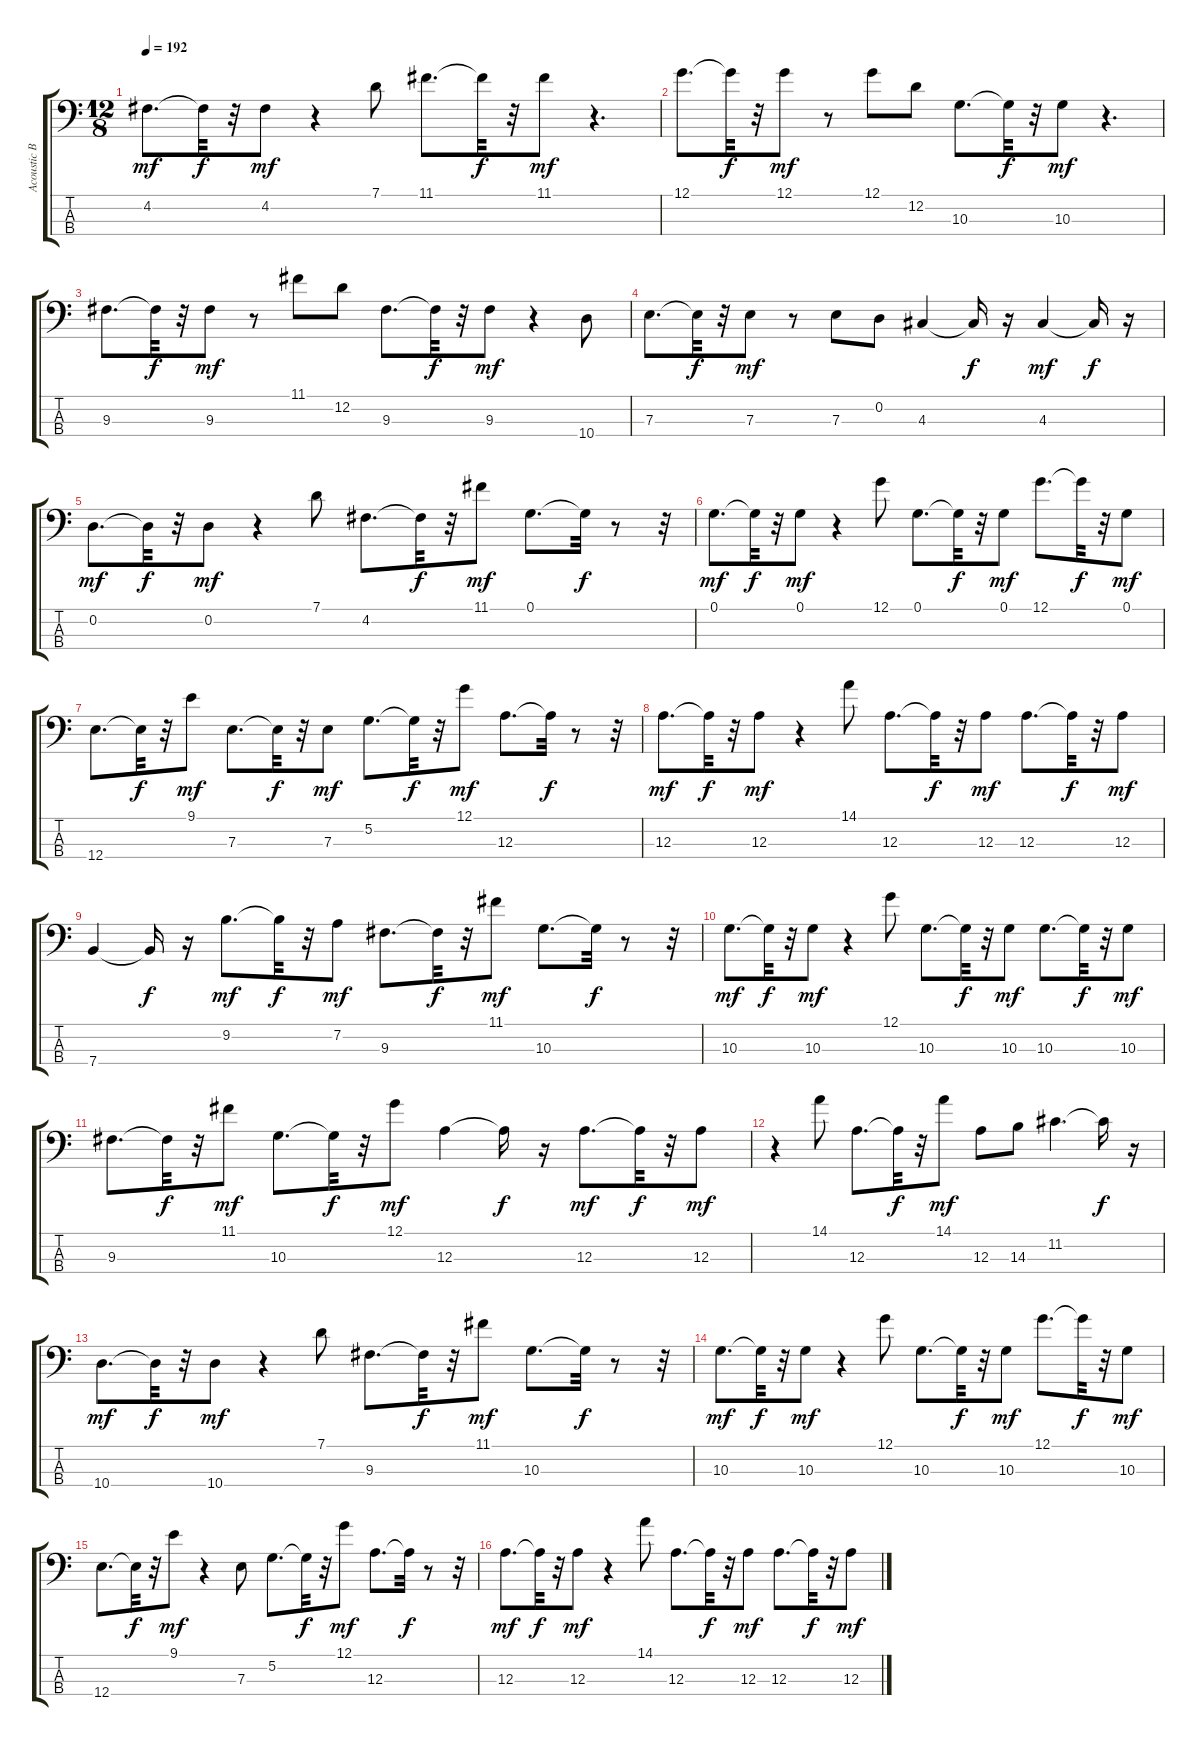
\track ("Acoustic Bass" "Acoustic B") {instrument acousticbass}
\staff {score tabs}
\tuning (G2 D2 A1 E1) {hide}
\ts (12 8)
\tempo 192
\clef f4
\ks c
4.2.8{d dy mf} 4.2{t}.32{dy f} r.32 4.2.8{dy mf} r.4 7.1.8 11.1.8{d} 11.1{t}.32{dy f} r.32 11.1.8{dy mf} r.4{d} |
12.1.8{d} 12.1{t}.32{dy f} r.32 12.1.8{dy mf} r.8 12.1.8 12.2.8 10.3.8{d} 10.3{t}.32{dy f} r.32 10.3.8{dy mf} r.4{d} |
9.3.8{d} 9.3{t}.32{dy f} r.32 9.3.8{dy mf} r.8 11.1.8 12.2.8 9.3.8{d} 9.3{t}.32{dy f} r.32 9.3.8{dy mf} r.4 10.4.8 |
7.3.8{d} 7.3{t}.32{dy f} r.32 7.3.8{dy mf} r.8 7.3.8 0.2.8 4.3.4 4.3{t}.16{dy f} r.16 4.3.4{dy mf} 4.3{t}.16{dy f} r.16 |
0.2.8{d dy mf} 0.2{t}.32{dy f} r.32 0.2.8{dy mf} r.4 7.1.8 4.2.8{d} 4.2{t}.32{dy f} r.32 11.1.8{dy mf} 0.1.8{d} 0.1{t}.32{dy f} r.8 r.32 |
0.1.8{d dy mf} 0.1{t}.32{dy f} r.32 0.1.8{dy mf} r.4 12.1.8 0.1.8{d} 0.1{t}.32{dy f} r.32 0.1.8{dy mf} 12.1.8{d} 12.1{t}.32{dy f} r.32 0.1.8{dy mf} |
12.4.8{d} 12.4{t}.32{dy f} r.32 9.1.8{dy mf} 7.3.8{d} 7.3{t}.32{dy f} r.32 7.3.8{dy mf} 5.2.8{d} 5.2{t}.32{dy f} r.32 12.1.8{dy mf} 12.3.8{d} 12.3{t}.32{dy f} r.8 r.32 |
12.3.8{d dy mf} 12.3{t}.32{dy f} r.32 12.3.8{dy mf} r.4 14.1.8 12.3.8{d} 12.3{t}.32{dy f} r.32 12.3.8{dy mf} 12.3.8{d} 12.3{t}.32{dy f} r.32 12.3.8{dy mf} |
7.4.4 7.4{t}.16{dy f} r.16 9.2.8{d dy mf} 9.2{t}.32{dy f} r.32 7.2.8{dy mf} 9.3.8{d} 9.3{t}.32{dy f} r.32 11.1.8{dy mf} 10.3.8{d} 10.3{t}.32{dy f} r.8 r.32 |
10.3.8{d dy mf} 10.3{t}.32{dy f} r.32 10.3.8{dy mf} r.4 12.1.8 10.3.8{d} 10.3{t}.32{dy f} r.32 10.3.8{dy mf} 10.3.8{d} 10.3{t}.32{dy f} r.32 10.3.8{dy mf} |
9.3.8{d} 9.3{t}.32{dy f} r.32 11.1.8{dy mf} 10.3.8{d} 10.3{t}.32{dy f} r.32 12.1.8{dy mf} 12.3.4 12.3{t}.16{dy f} r.16 12.3.8{d dy mf} 12.3{t}.32{dy f} r.32 12.3.8{dy mf} |
r.4 14.1.8 12.3.8{d} 12.3{t}.32{dy f} r.32 14.1.8{dy mf} 12.3.8 14.3.8 11.2.4{d} 11.2{t}.16{dy f} r.16 |
10.4.8{d dy mf} 10.4{t}.32{dy f} r.32 10.4.8{dy mf} r.4 7.1.8 9.3.8{d} 9.3{t}.32{dy f} r.32 11.1.8{dy mf} 10.3.8{d} 10.3{t}.32{dy f} r.8 r.32 |
10.3.8{d dy mf} 10.3{t}.32{dy f} r.32 10.3.8{dy mf} r.4 12.1.8 10.3.8{d} 10.3{t}.32{dy f} r.32 10.3.8{dy mf} 12.1.8{d} 12.1{t}.32{dy f} r.32 10.3.8{dy mf} |
12.4.8{d} 12.4{t}.32{dy f} r.32 9.1.8{dy mf} r.4 7.3.8 5.2.8{d} 5.2{t}.32{dy f} r.32 12.1.8{dy mf} 12.3.8{d} 12.3{t}.32{dy f} r.8 r.32 |
12.3.8{d dy mf} 12.3{t}.32{dy f} r.32 12.3.8{dy mf} r.4 14.1.8 12.3.8{d} 12.3{t}.32{dy f} r.32 12.3.8{dy mf} 12.3.8{d} 12.3{t}.32{dy f} r.32 12.3.8{dy mf}
